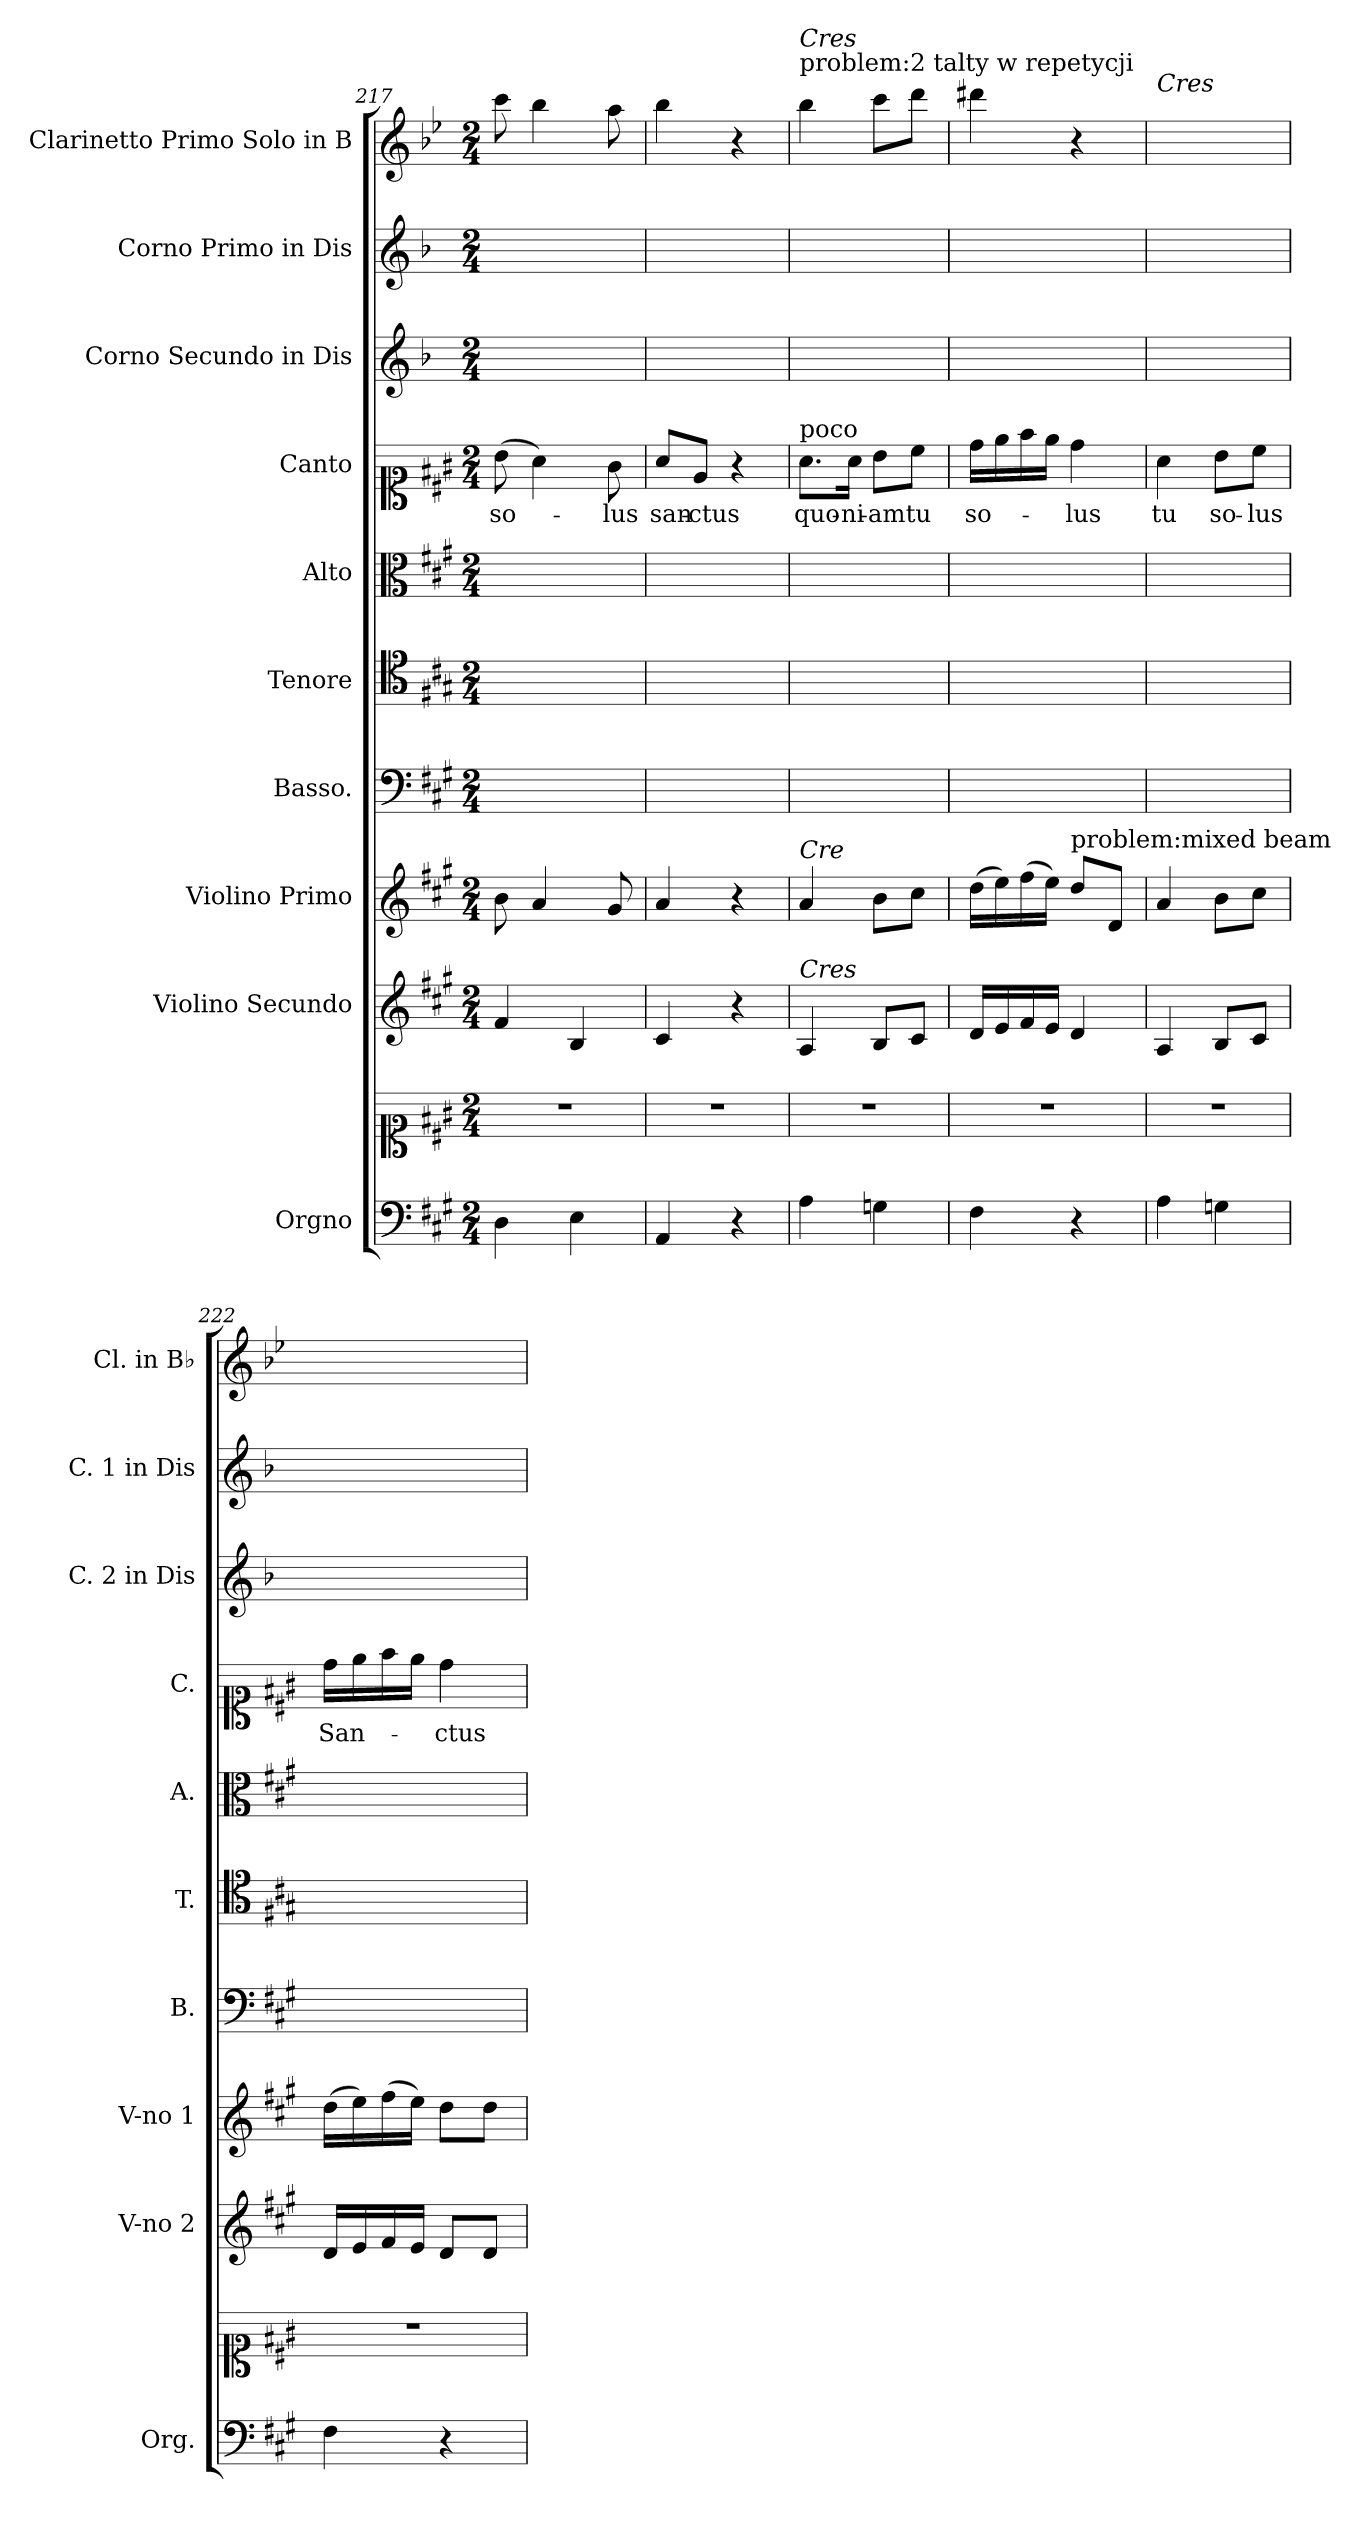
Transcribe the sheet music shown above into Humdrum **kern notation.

**kern	**kern	**kern	**kern	**kern	**kern	**kern	**kern	**text	**kern	**kern	**kern
*part10	*part10	*part9	*part8	*part7	*part6	*part5	*part4	*part4	*part3	*part2	*part1
*staff11	*staff10	*staff9	*staff8	*staff7	*staff6	*staff5	*staff4	*staff4	*staff3	*staff2	*staff1
*I"Orgno	*	*I"Violino Secundo	*I"Violino Primo	*I"Basso.	*I"Tenore	*I"Alto	*I"Canto	*	*I"Corno Secundo in Dis	*I"Corno Primo in Dis	*I"Clarinetto Primo Solo in B
*I'Org.	*	*I'V-no 2	*I'V-no 1	*I'B.	*I'T.	*I'A.	*I'C.	*	*I'C. 2 in Dis	*I'C. 1 in Dis	*I'Cl. in B♭
*clefF4	*clefC1	*clefG2	*clefG2	*clefF4	*clefC4	*clefC3	*clefC1	*	*clefG2	*clefG2	*clefG2
*	*	*	*	*	*	*	*	*	*ITrd5c8	*ITrd5c8	*ITrd1c1
*k[f#c#g#]	*k[f#c#g#]	*k[f#c#g#]	*k[f#c#g#]	*k[f#c#g#]	*k[f#c#g#]	*k[f#c#g#]	*k[f#c#g#]	*	*k[f#c#g#]	*k[f#c#g#]	*k[f#c#g#]
*M2/4	*M2/4	*M2/4	*M2/4	*M2/4	*M2/4	*M2/4	*M2/4	*	*M2/4	*M2/4	*M2/4
=217	=217	=217	=217	=217	=217	=217	=217	=217	=217	=217	=217
4D	2r	4f#	8b	2ryy	2ryy	2ryy	(8b	so-	2ryy	2ryy	8bb
.	.	.	4a	.	.	.	4a)	.	.	.	4aa
4E	.	4B	.	.	.	.	.	.	.	.	.
.	.	.	8g#	.	.	.	8g#	-lus	.	.	8gg#
=218	=218	=218	=218	=218	=218	=218	=218	=218	=218	=218	=218
4AA	2r	4c#	4a	2ryy	2ryy	2ryy	8aL	san-	2ryy	2ryy	4aa
.	.	.	.	.	.	.	8eJ	-ctus	.	.	.
4r	.	4r	4r	.	.	.	4r	.	.	.	4r
=219	=219	=219	=219	=219	=219	=219	=219	=219	=219	=219	=219
!	!	!	!	!	!	!	!	!	!	!	!LO:TX:a:t=problem&colon;2 talty w repetycji
!	!	!	!	!	!	!	!	!	!	!	!LO:TX:a:i:t=Cres
!	!	!	!	!	!	!	!LO:TX:a:t=poco	!	!	!	!
!	!	!	!LO:TX:a:i:t=Cre	!	!	!	!	!	!	!	!
!	!	!LO:TX:a:i:t=Cres	!	!	!	!	!	!	!	!	!
4A	2r	4A	4a	2ryy	2ryy	2ryy	8.aL	quo-	2ryy	2ryy	4aa
.	.	.	.	.	.	.	16aJk	-ni-	.	.	.
4Gn	.	8BL	8bL	.	.	.	8bL	-am	.	.	8bbL
.	.	8c#J	8cc#J	.	.	.	8cc#J	tu	.	.	8ccc#J
=220	=220	=220	=220	=220	=220	=220	=220	=220	=220	=220	=220
4F#	2r	16dLL	(16ddLL	2ryy	2ryy	2ryy	16ddLL	so-	2ryy	2ryy	4ccc##X
.	.	16e	16ee)	.	.	.	16ee	.	.	.	.
.	.	16f#	(16ff#	.	.	.	16ff#	.	.	.	.
.	.	16eJJ	16eeJJ)	.	.	.	16eeJJ	.	.	.	.
!	!	!	!LO:TX:a:t=problem&colon;mixed beam	!	!	!	!	!	!	!	!
4r	.	4d	8ddL	.	.	.	4dd	-lus	.	.	4r
.	.	.	8dJ	.	.	.	.	.	.	.	.
=221	=221	=221	=221	=221	=221	=221	=221	=221	=221	=221	=221
!	!	!	!	!	!	!	!	!	!	!	!LO:TX:a:i:t=Cres
4A	2r	4A	4a	2ryy	2ryy	2ryy	4a	tu	2ryy	2ryy	4aayy
4Gn	.	8BL	8bL	.	.	.	8bL	so-	.	.	8bbLyy
.	.	8c#J	8cc#J	.	.	.	8cc#J	-lus	.	.	8ccc#Jyy
=222	=222	=222	=222	=222	=222	=222	=222	=222	=222	=222	=222
4F#	2r	16dLL	(16ddLL	2ryy	2ryy	2ryy	16ddLL	San-	2ryy	2ryy	4ccc##Xyy
.	.	16e	16ee)	.	.	.	16ee	.	.	.	.
.	.	16f#	(16ff#	.	.	.	16ff#	.	.	.	.
.	.	16eJJ	16eeJJ)	.	.	.	16eeJJ	.	.	.	.
4r	.	8dL	8ddL	.	.	.	4dd	-ctus	.	.	4ryy
.	.	8dJ	8ddJ	.	.	.	.	.	.	.	.
=	=	=	=	=	=	=	=	=	=	=	=
*-	*-	*-	*-	*-	*-	*-	*-	*-	*-	*-	*-
